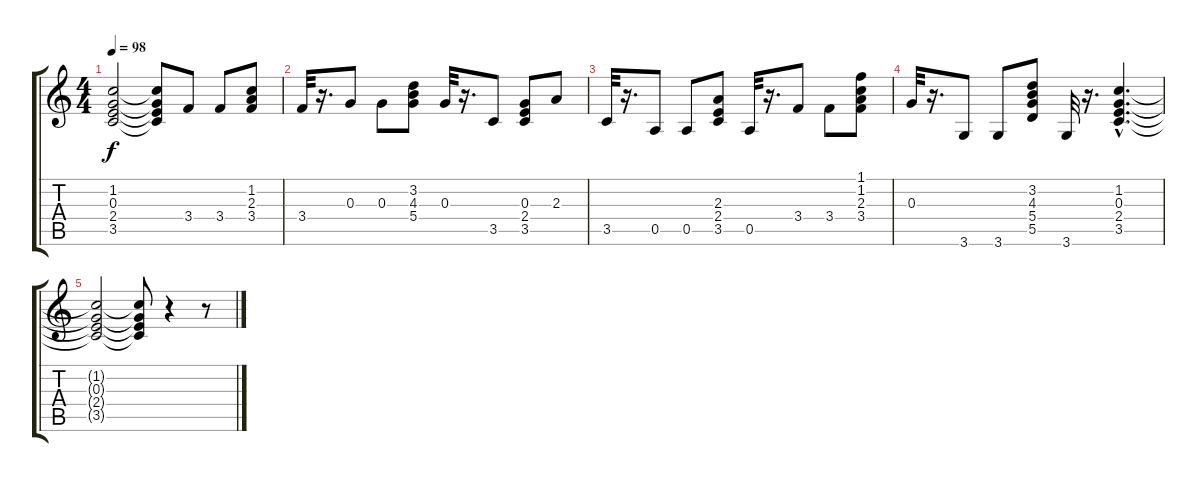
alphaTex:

\track "" {instrument acousticguitarsteel}
\staff {score tabs}
\tuning (E4 B3 G3 D3 A2 E2) {hide}
\ts (4 4)
\tempo 98
\clef g2
\ks c
(1.2{t} 0.3{t} 2.4{t} 3.5{t}).2{dy f} (1.2{t} 0.3{t} 2.4{t} 3.5{t}).8 3.4.8 3.4.8 (1.2 2.3 3.4).8 |
3.4.32 r.16{d} 0.3.8 0.3.8 (3.2 4.3 5.4).8 0.3.32 r.16{d} 3.5.8 (0.3 2.4 3.5).8 2.3.8 |
3.5.32 r.16{d} 0.5.8 0.5.8 (2.3 2.4 3.5).8 0.5.32 r.16{d} 3.4.8 3.4.8 (1.1 1.2 2.3 3.4).8 |
0.3.32 r.16{d} 3.6.8 3.6.8 (3.2 4.3 5.4 5.5).8 3.6.32 r.16{d} (1.2{hac} 0.3{hac} 2.4{hac} 3.5{hac}).4{d} |
(1.2{t} 0.3{t} 2.4{t} 3.5{t}).2 (1.2{t} 0.3{t} 2.4{t} 3.5{t}).8 r.4 r.8
